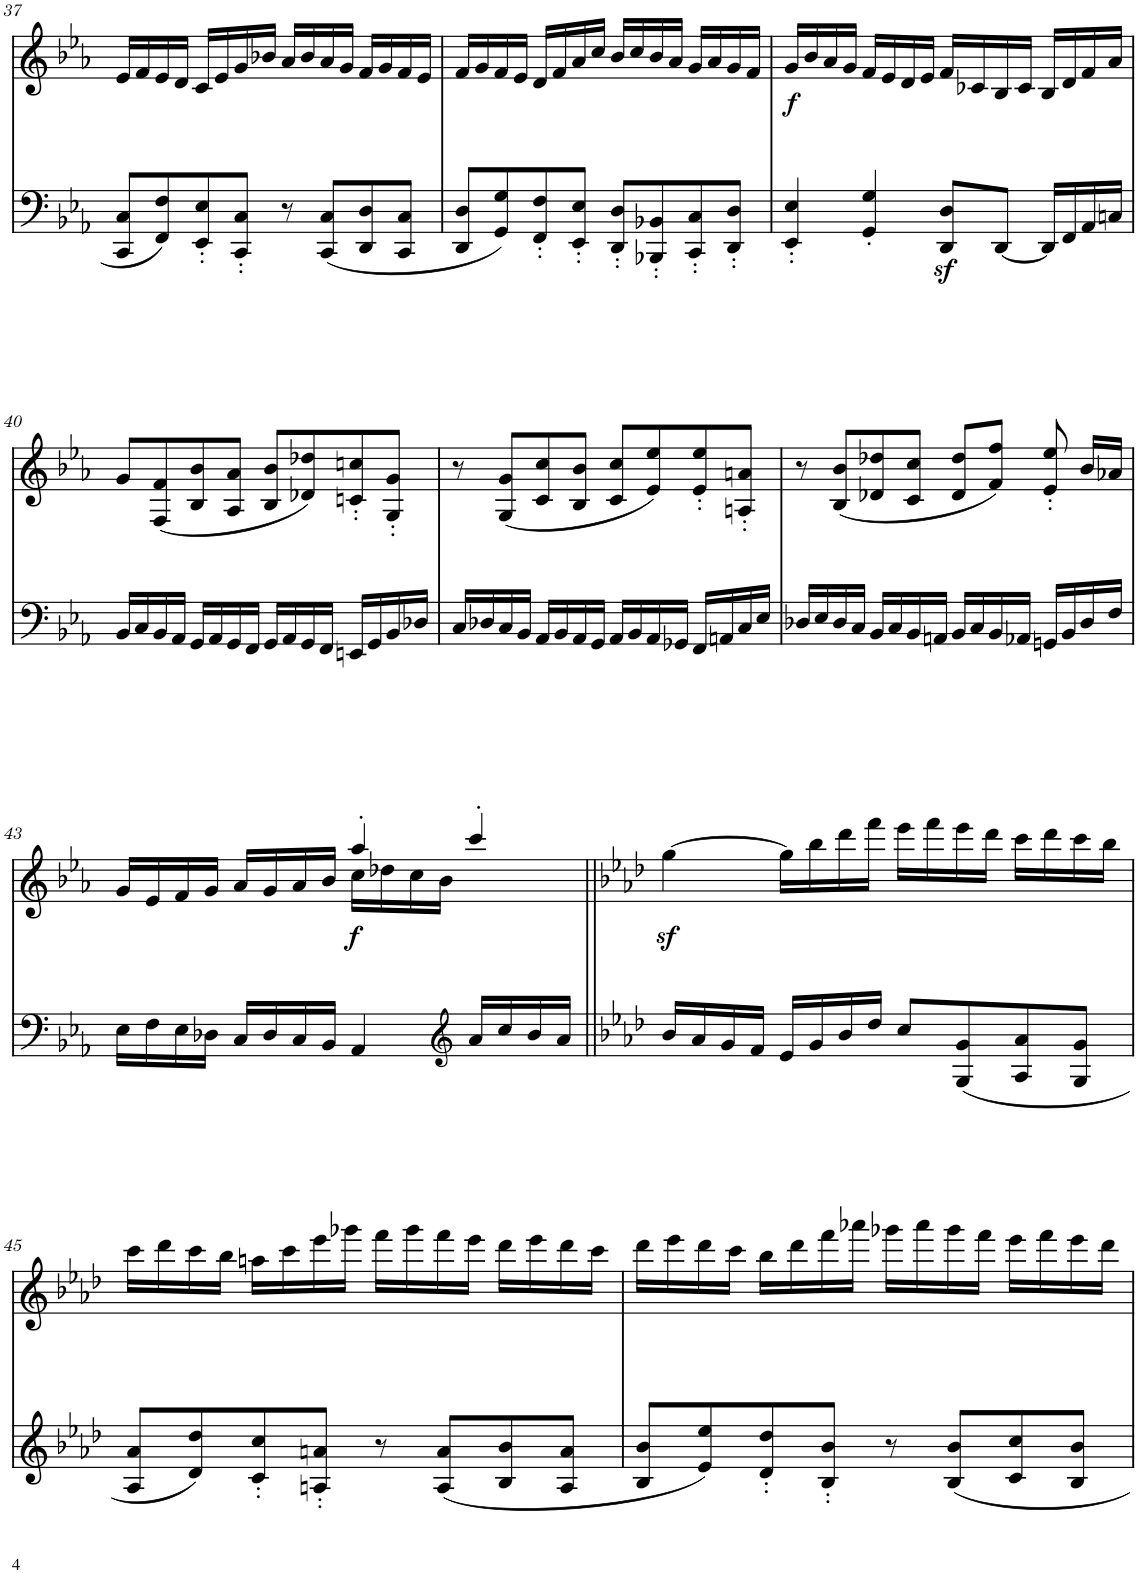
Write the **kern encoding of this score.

**kern	**kern	**text	**dynam
*part2	*part1	*part1	*part1
*staff2	*staff1	*staff1	*staff1
*I"piano	*I"piano	*	*
*I'Pno	*I'Pno	*	*
!!LO:PB:g=z
*clefF4	*clefG2	*	*
*k[b-e-a-]	*k[b-e-a-]	*	*
*c:	*c:	*	*
*M4/4	*M4/4	*	*
=37	=37	=37	=37
8CC/ 8C/L	16e-/LL	.	.
.	16f/	.	.
8FF/ 8F/	16e-/	.	.
.	16d/JJ	.	.
8EE-/' 8E-/'	16c/LL	.	.
.	16e-/	.	.
8CC/' 8C/'J	16g/	.	.
.	16b-X/JJ	.	.
8r	16a-/LL	.	.
.	16b-/	.	.
(8CC/ 8C/L	16a-/	.	.
.	16g/JJ	.	.
8DD/ 8D/	16f/LL	.	.
.	16g/	.	.
8CC/ 8C/J	16f/	.	.
.	16e-/JJ	.	.
=38	=38	=38	=38
8DD/ 8D/L	16f/LL	.	.
.	16g/	.	.
8GG/ 8G/)	16f/	.	.
.	16e-/JJ	.	.
8FF/' 8F/'	16d/LL	.	.
.	16f/	.	.
8EE-/' 8E-/'J	16a-/	.	.
.	16cc/JJ	.	.
8DD/' 8D/'L	16b-/LL	.	.
.	16cc/	.	.
8BBB-X/' 8BB-X/'	16b-/	.	.
.	16a-/JJ	.	.
8CC/' 8C/'	16g/LL	.	.
.	16a-/	.	.
8DD/' 8D/'J	16g/	.	.
.	16f/JJ	.	.
=39	=39	=39	=39
!	!	!LO:LY:b	!
4EE-/' 4E-/'	16g/LL	.	.
.	16b-/	.	.
.	16a-/	.	.
.	16g/JJ	.	.
4GG/' 4G/'	16f/LL	.	.
.	16e-/	.	.
.	16d/	.	.
.	16e-/JJ	.	.
8DD/z< 8D/z<L	16f/LL	.	.
.	16c-X/	.	.
[8DD/J	16B-/	.	.
.	16c-/JJ	.	.
16DD/LL]	16B-/LL	.	.
16FF/	16d/	.	.
16AA-/	16f/	.	.
16Cn/JJ	16a-/JJ	.	.
!!LO:LB:g=z
=40	=40	=40	=40
16BB-/LL	8g/L	.	.
16C/	.	.	.
16BB-/	(8F/ 8f/	.	.
16AA-/JJ	.	.	.
16GG/LL	8B-/ 8b-/	.	.
16AA-/	.	.	.
16GG/	8A-/ 8a-/J	.	.
16FF/JJ	.	.	.
16GG/LL	8B-/ 8b-/L	.	.
16AA-/	.	.	.
16GG/	8d-X/ 8dd-X/)	.	.
16FF/JJ	.	.	.
16EEn/LL	8cn/' 8ccn/'	.	.
16GG/	.	.	.
16BB-/	8G/' 8g/'J	.	.
16D-X/JJ	.	.	.
=41	=41	=41	=41
16C/LL	8r	.	.
16D-X/	.	.	.
16C/	(8G/ 8g/L	.	.
16BB-/JJ	.	.	.
16AA-/LL	8c/ 8cc/	.	.
16BB-/	.	.	.
16AA-/	8B-/ 8b-/J	.	.
16GG/JJ	.	.	.
16AA-/LL	8c/ 8cc/L	.	.
16BB-/	.	.	.
16AA-/	8e-/ 8ee-/)	.	.
16GG-X/JJ	.	.	.
16FF/LL	8e-/' 8ee-/'	.	.
16AAn/	.	.	.
16C/	8An/' 8an/'J	.	.
16E-/JJ	.	.	.
=42	=42	=42	=42
16D-X/LL	8r	.	.
16E-/	.	.	.
16D-/	(8B-/ 8b-/L	.	.
16C/JJ	.	.	.
16BB-/LL	8d-X/ 8dd-X/	.	.
16C/	.	.	.
16BB-/	8c/ 8cc/J	.	.
16AAn/JJ	.	.	.
16BB-/LL	8d-/ 8dd-/L	.	.
16C/	.	.	.
16BB-/	8f/ 8ff/J)	.	.
16AA-X/JJ	.	.	.
16GGn/LL	8e-/' 8ee-/'	.	.
16BB-/	.	.	.
16D-/	16b-/LL	.	.
16F/JJ	16a-X/JJ	.	.
!!LO:LB:g=z
=43	=43	=43	=43
*	*^	*	*
16E-\LL	16ryy	16g/LL	.	.
16F\	4..ryy	16e-/	.	.
16E-\	.	16f/	.	.
16D-X\JJ	.	16g/JJ	.	.
16C/LL	.	16a-/LL	.	.
16D-/	.	16g/	.	.
16C/	.	16a-/	.	.
16BB-/JJ	.	16b-/JJ	.	.
!	!	!	!	!LO:DY:b
4AA-/	16cc\LL	4aa-'/	.	f
.	16dd-X\	.	.	.
.	16cc\	.	.	.
.	16b-\JJ	.	.	.
*clefG2	*	*	*	*
16a-/LL	4ryy	4ccc'/	.	.
16cc/	.	.	.	.
16b-/	.	.	.	.
16a-/JJ	.	.	.	.
*	*v	*v	*	*
=44||	=44||	=44||	=44||
*k[b-e-a-d-]	*k[b-e-a-d-]	*	*
16b-/LL	[4ggz<\	.	.
16a-/	.	.	.
16g/	.	.	.
16f/JJ	.	.	.
16e-/LL	16gg\LL]	.	.
16g/	16bb-\	.	.
16b-/	16ddd-\	.	.
16dd-/JJ	16fff\JJ	.	.
8cc/L	16eee-\LL	.	.
.	16fff\	.	.
(8G/ 8g/	16eee-\	.	.
.	16ddd-\JJ	.	.
8A-/ 8a-/	16ccc\LL	.	.
.	16ddd-\	.	.
8G/ 8g/J	16ccc\	.	.
.	16bb-\JJ	.	.
!!LO:LB:g=z
=45	=45	=45	=45
8A-/ 8a-/L	16ccc\LL	.	.
.	16ddd-\	.	.
8d-/ 8dd-/)	16ccc\	.	.
.	16bb-\JJ	.	.
8c/' 8cc/'	16aan\LL	.	.
.	16ccc\	.	.
8An/' 8an/'J	16eee-\	.	.
.	16ggg-X\JJ	.	.
8r	16fff\LL	.	.
.	16ggg-\	.	.
(8A/ 8a/L	16fff\	.	.
.	16eee-\JJ	.	.
8B-/ 8b-/	16ddd-\LL	.	.
.	16eee-\	.	.
8A/ 8a/J	16ddd-\	.	.
.	16ccc\JJ	.	.
=46	=46	=46	=46
8B-/ 8b-/L	16ddd-\LL	.	.
.	16eee-\	.	.
8e-/ 8ee-/)	16ddd-\	.	.
.	16ccc\JJ	.	.
8d-/' 8dd-/'	16bb-\LL	.	.
.	16ddd-\	.	.
8B-/' 8b-/'J	16fff\	.	.
.	16aaa-X\JJ	.	.
8r	16ggg-X\LL	.	.
.	16aaa-\	.	.
8B-/ 8b-/L	16ggg-\	.	.
.	16fff\JJ	.	.
8c/ 8cc/	16eee-\LL	.	.
.	16fff\	.	.
8B-/ 8b-/J	16eee-\	.	.
.	16ddd-\JJ	.	.
=	=	=	=
*-	*-	*-	*-
